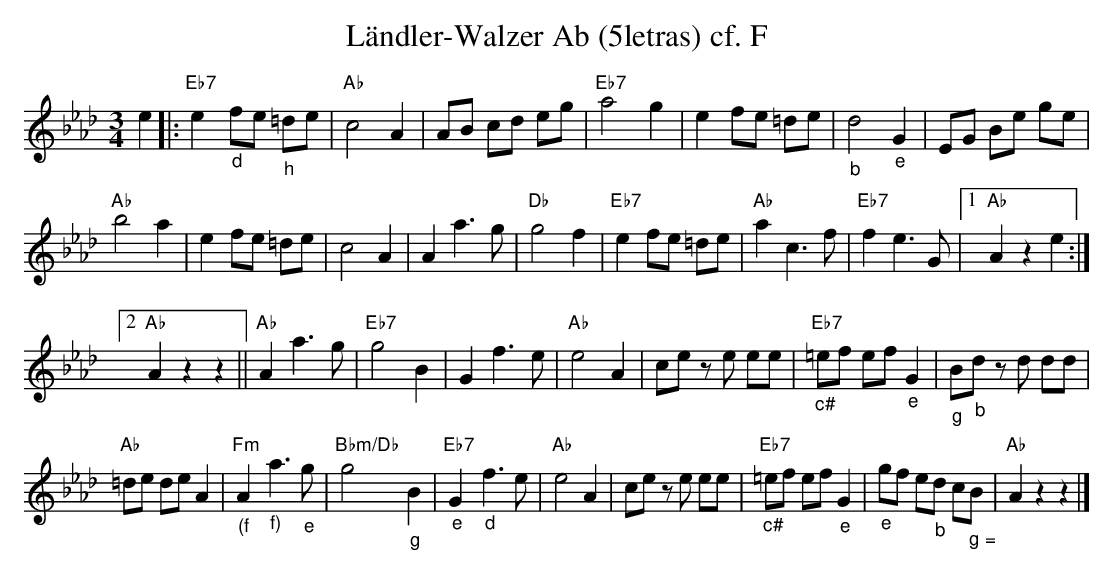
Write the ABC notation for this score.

X:1
T:L\"andler-Walzer Ab (5letras) cf. F
M:3/4
L:1/8
K:Abmaj%%MIDI gchordon
e2 |: "Eb7"e2"_d"fe "_h"=de | "Ab"c4A2 | AB cd eg | "Eb7"a4g2 | e2fe =de | "_b"d4"_e"G2 | \
EG Be ge |
"Ab"b4a2 | e2fe =de | c4A2 | A2a3g | "Db"g4f2 | "Eb7"e2fe =de | \
"Ab"a2c3f | "Eb7"f2e3G |1 "Ab"A2z2e2 :|2
"Ab"A2z2z2 || "Ab"A2a3g | "Eb7"g4B2 | G2f3e | \
"Ab"e4A2 | ce ze ee | "Eb7""_c#"=ef ef"_e"G2 | "_g"B"_b"d zd dd |
"Ab"=de deA2 | "Fm""_(f"A2"_f)"a3"_e"g | "Bbm/Db"g4"_g"B2 | \
"Eb7""_e"G2"_d"f3e | "Ab"e4A2 | ce ze ee | "Eb7""_c#"=ef ef"_e"G2 | "_e"gf e"_b"d c"_ g ="B | "Ab"A2z2z2 |]
